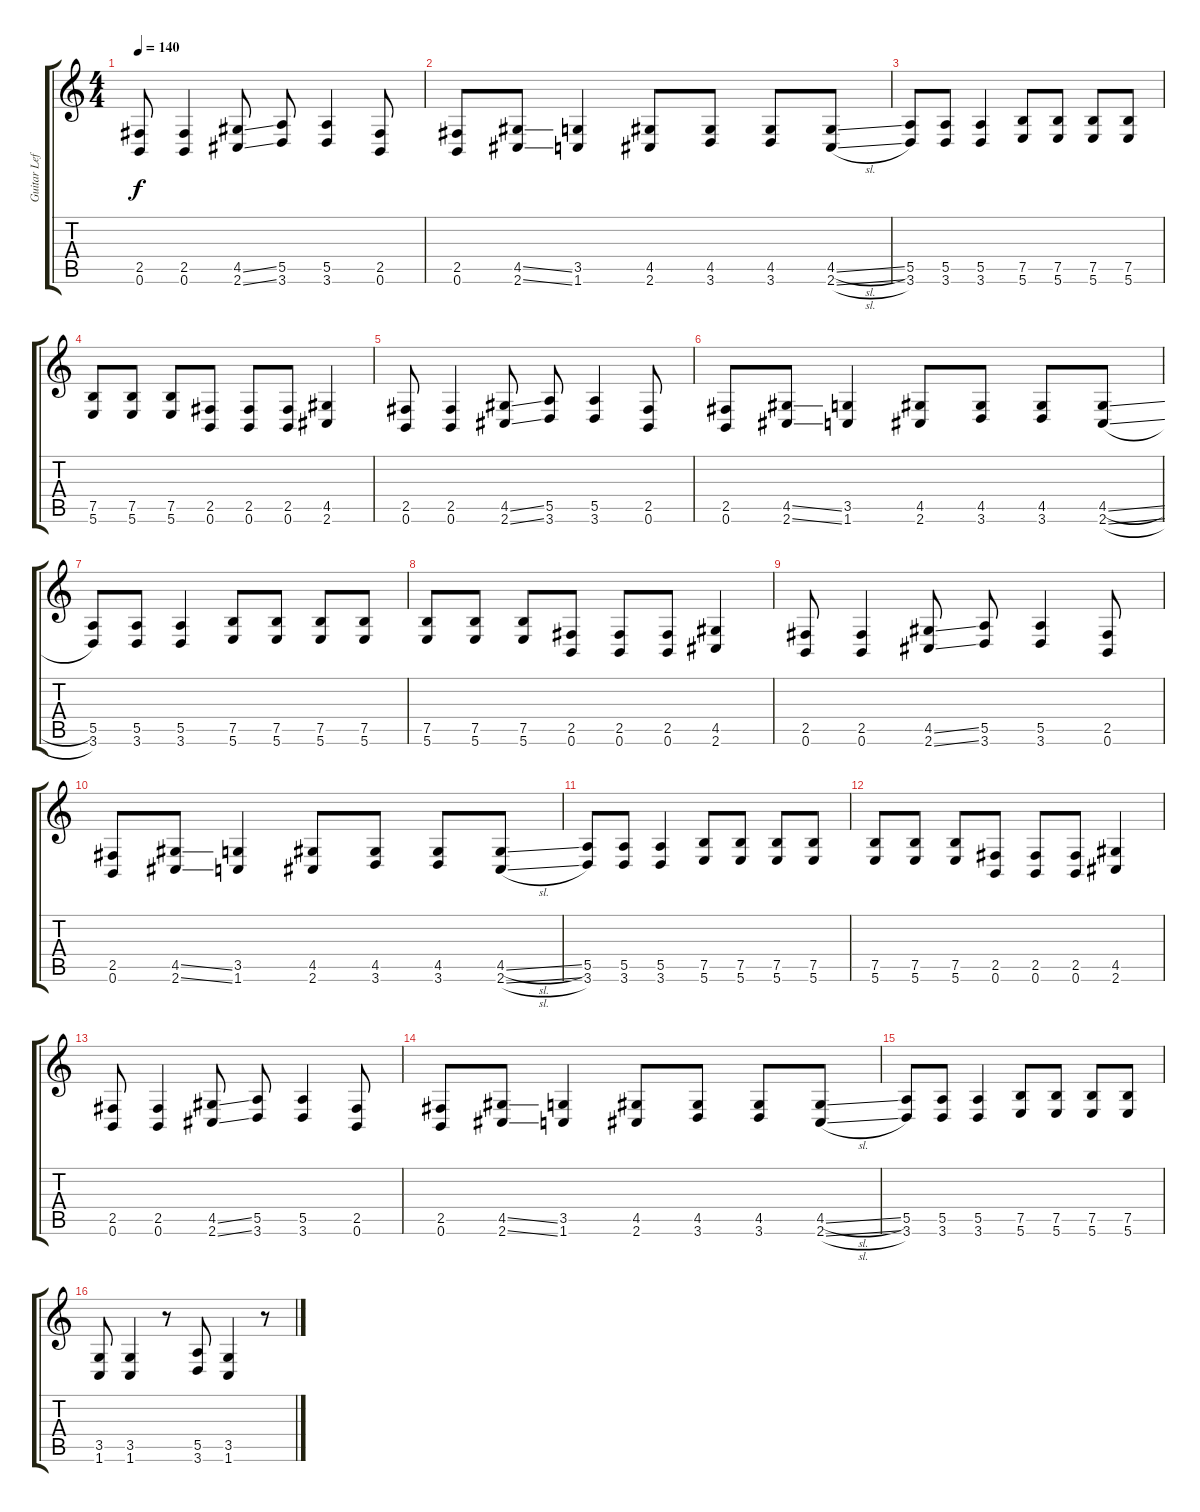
\track ("Guitar Left" "Guitar Lef") {instrument distortionguitar}
\staff {score tabs}
\tuning (B3 G3 D3 A2 E2 B1) {hide}
\ts (4 4)
\tempo 140
\clef g2
\ks c
(2.5 0.6).8{dy f} (2.5 0.6).4 (4.5{ss} 2.6{ss}).8 (5.5 3.6).8 (5.5 3.6).4 (2.5 0.6).8 |
(2.5 0.6).8 (4.5{ss} 2.6{ss}).8 (3.5 1.6).4 (4.5 2.6).8 (4.5 3.6).8 (4.5 3.6).8 (4.5{sl} 2.6{sl}).8 |
(5.5 3.6).8 (5.5 3.6).8 (5.5 3.6).4 (7.5 5.6).8 (7.5 5.6).8 (7.5 5.6).8 (7.5 5.6).8 |
(7.5 5.6).8 (7.5 5.6).8 (7.5 5.6).8 (2.5 0.6).8 (2.5 0.6).8 (2.5 0.6).8 (4.5 2.6).4 |
(2.5 0.6).8 (2.5 0.6).4 (4.5{ss} 2.6{ss}).8 (5.5 3.6).8 (5.5 3.6).4 (2.5 0.6).8 |
(2.5 0.6).8 (4.5{ss} 2.6{ss}).8 (3.5 1.6).4 (4.5 2.6).8 (4.5 3.6).8 (4.5 3.6).8 (4.5{sl} 2.6{sl}).8 |
(5.5 3.6).8 (5.5 3.6).8 (5.5 3.6).4 (7.5 5.6).8 (7.5 5.6).8 (7.5 5.6).8 (7.5 5.6).8 |
(7.5 5.6).8 (7.5 5.6).8 (7.5 5.6).8 (2.5 0.6).8 (2.5 0.6).8 (2.5 0.6).8 (4.5 2.6).4 |
(2.5 0.6).8 (2.5 0.6).4 (4.5{ss} 2.6{ss}).8 (5.5 3.6).8 (5.5 3.6).4 (2.5 0.6).8 |
(2.5 0.6).8 (4.5{ss} 2.6{ss}).8 (3.5 1.6).4 (4.5 2.6).8 (4.5 3.6).8 (4.5 3.6).8 (4.5{sl} 2.6{sl}).8 |
(5.5 3.6).8 (5.5 3.6).8 (5.5 3.6).4 (7.5 5.6).8 (7.5 5.6).8 (7.5 5.6).8 (7.5 5.6).8 |
(7.5 5.6).8 (7.5 5.6).8 (7.5 5.6).8 (2.5 0.6).8 (2.5 0.6).8 (2.5 0.6).8 (4.5 2.6).4 |
(2.5 0.6).8 (2.5 0.6).4 (4.5{ss} 2.6{ss}).8 (5.5 3.6).8 (5.5 3.6).4 (2.5 0.6).8 |
(2.5 0.6).8 (4.5{ss} 2.6{ss}).8 (3.5 1.6).4 (4.5 2.6).8 (4.5 3.6).8 (4.5 3.6).8 (4.5{sl} 2.6{sl}).8 |
(5.5 3.6).8 (5.5 3.6).8 (5.5 3.6).4 (7.5 5.6).8 (7.5 5.6).8 (7.5 5.6).8 (7.5 5.6).8 |
(3.5 1.6).8 (3.5 1.6).4 r.8 (5.5 3.6).8 (3.5 1.6).4 r.8
